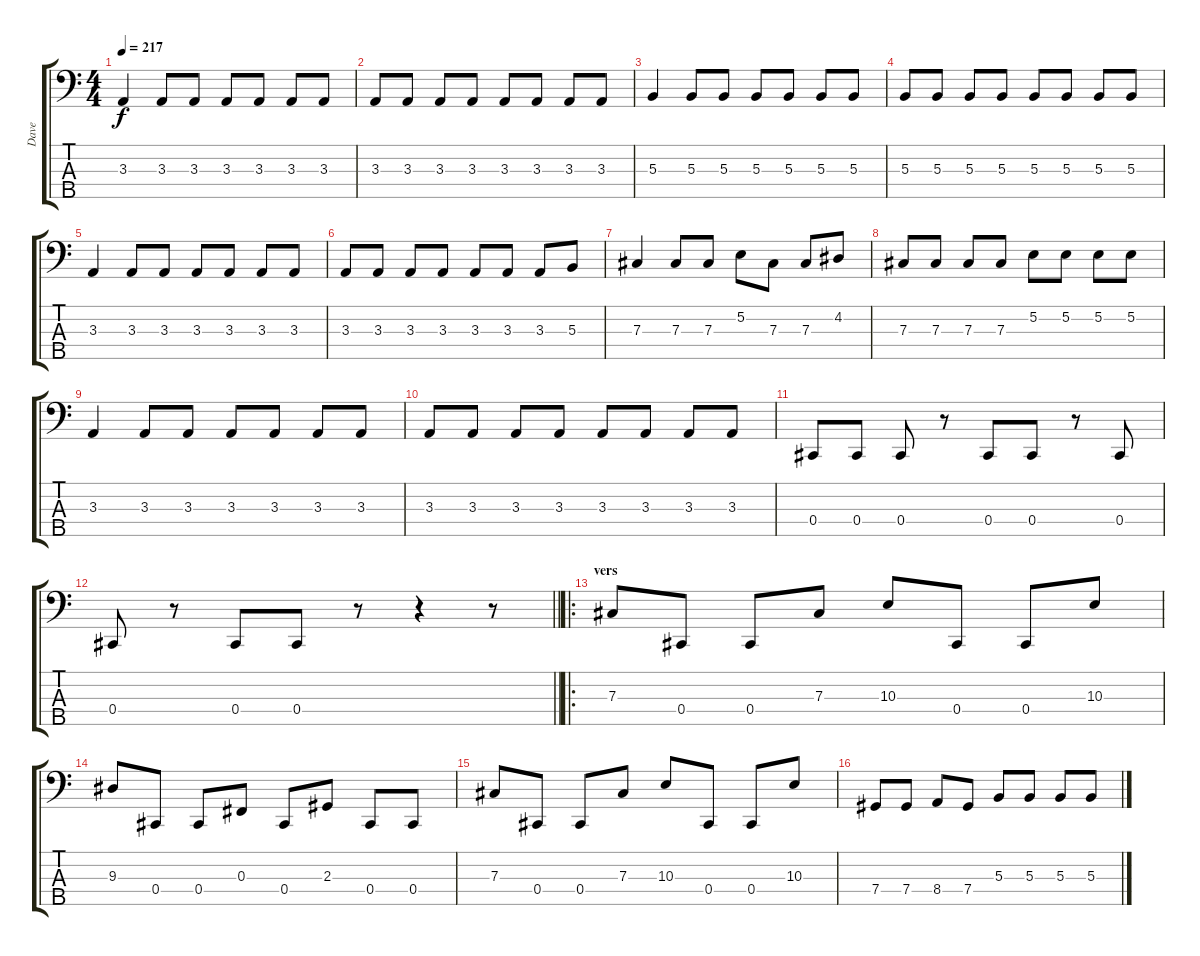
\track ("Dave" "Dave") {instrument electricbasspick}
\staff {score tabs}
\tuning (E2 B1 Gb1 Db1 B0) {hide}
\ts (4 4)
\tempo 217
\clef f4
\ks c
3.3.4{dy f} 3.3.8 3.3.8 3.3.8 3.3.8 3.3.8 3.3.8 |
3.3.8 3.3.8 3.3.8 3.3.8 3.3.8 3.3.8 3.3.8 3.3.8 |
5.3.4 5.3.8 5.3.8 5.3.8 5.3.8 5.3.8 5.3.8 |
5.3.8 5.3.8 5.3.8 5.3.8 5.3.8 5.3.8 5.3.8 5.3.8 |
3.3.4 3.3.8 3.3.8 3.3.8 3.3.8 3.3.8 3.3.8 |
3.3.8 3.3.8 3.3.8 3.3.8 3.3.8 3.3.8 3.3.8 5.3.8 |
7.3.4 7.3.8 7.3.8 5.2.8 7.3.8 7.3.8 4.2.8 |
7.3.8 7.3.8 7.3.8 7.3.8 5.2.8 5.2.8 5.2.8 5.2.8 |
3.3.4 3.3.8 3.3.8 3.3.8 3.3.8 3.3.8 3.3.8 |
3.3.8 3.3.8 3.3.8 3.3.8 3.3.8 3.3.8 3.3.8 3.3.8 |
0.4.8 0.4.8 0.4.8 r.8 0.4.8 0.4.8 r.8 0.4.8 |
\barLineRight lightlight
0.4.8 r.8 0.4.8 0.4.8 r.8 r.4 r.8 |
\ro
\section ("" "vers")
7.3.8 0.4.8 0.4.8 7.3.8 10.3.8 0.4.8 0.4.8 10.3.8 |
9.3.8 0.4.8 0.4.8 0.3.8 0.4.8 2.3.8 0.4.8 0.4.8 |
7.3.8 0.4.8 0.4.8 7.3.8 10.3.8 0.4.8 0.4.8 10.3.8 |
7.4.8 7.4.8 8.4.8 7.4.8 5.3.8 5.3.8 5.3.8 5.3.8
